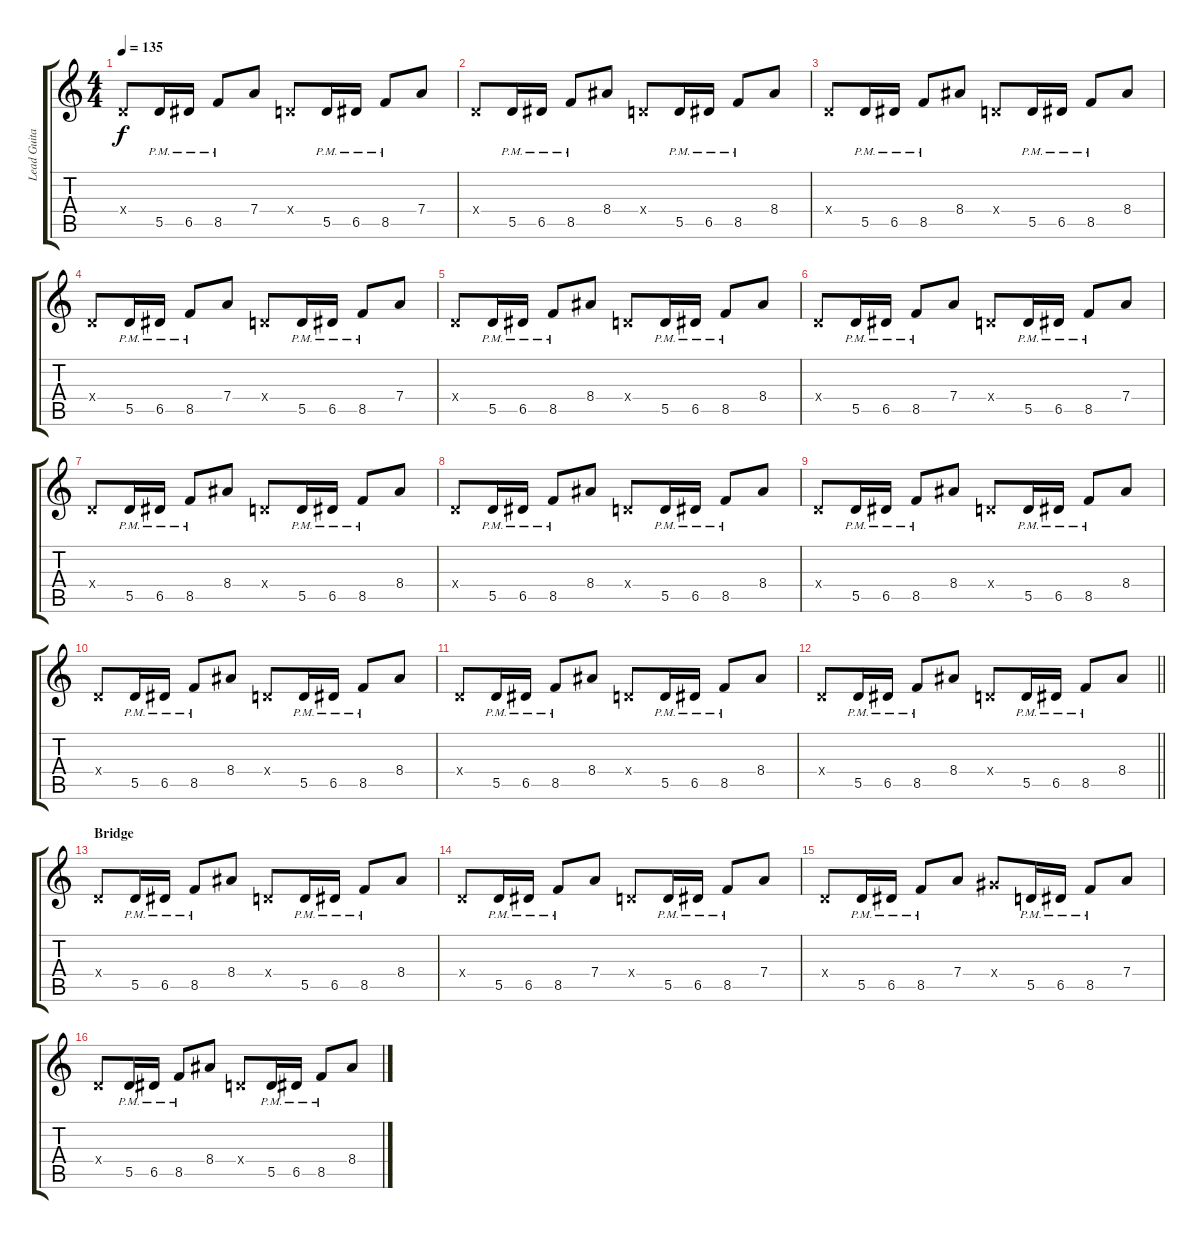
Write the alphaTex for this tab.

\track ("Lead Guitar" "Lead Guita") {instrument electricguitarclean}
\staff {score tabs}
\tuning (E4 B3 G3 D3 A2 E2) {hide}
\ts (4 4)
\tempo 135
\clef g2
\ks c
0.4{x}.8{dy f} 5.5{pm}.16 6.5{pm}.16 8.5{pm}.8 7.4.8 0.4{x}.8 5.5{pm}.16 6.5{pm}.16 8.5{pm}.8 7.4.8 |
0.4{x}.8 5.5{pm}.16 6.5{pm}.16 8.5{pm}.8 8.4.8 0.4{x}.8 5.5{pm}.16 6.5{pm}.16 8.5{pm}.8 8.4.8 |
0.4{x}.8 5.5{pm}.16 6.5{pm}.16 8.5{pm}.8 8.4.8 0.4{x}.8 5.5{pm}.16 6.5{pm}.16 8.5{pm}.8 8.4.8 |
0.4{x}.8 5.5{pm}.16 6.5{pm}.16 8.5{pm}.8 7.4.8 0.4{x}.8 5.5{pm}.16 6.5{pm}.16 8.5{pm}.8 7.4.8 |
0.4{x}.8 5.5{pm}.16 6.5{pm}.16 8.5{pm}.8 8.4.8 0.4{x}.8 5.5{pm}.16 6.5{pm}.16 8.5{pm}.8 8.4.8 |
0.4{x}.8 5.5{pm}.16 6.5{pm}.16 8.5{pm}.8 7.4.8 0.4{x}.8 5.5{pm}.16 6.5{pm}.16 8.5{pm}.8 7.4.8 |
0.4{x}.8 5.5{pm}.16 6.5{pm}.16 8.5{pm}.8 8.4.8 0.4{x}.8 5.5{pm}.16 6.5{pm}.16 8.5{pm}.8 8.4.8 |
0.4{x}.8 5.5{pm}.16 6.5{pm}.16 8.5{pm}.8 8.4.8 0.4{x}.8 5.5{pm}.16 6.5{pm}.16 8.5{pm}.8 8.4.8 |
0.4{x}.8 5.5{pm}.16 6.5{pm}.16 8.5{pm}.8 8.4.8 0.4{x}.8 5.5{pm}.16 6.5{pm}.16 8.5{pm}.8 8.4.8 |
0.4{x}.8 5.5{pm}.16 6.5{pm}.16 8.5{pm}.8 8.4.8 0.4{x}.8 5.5{pm}.16 6.5{pm}.16 8.5{pm}.8 8.4.8 |
0.4{x}.8 5.5{pm}.16 6.5{pm}.16 8.5{pm}.8 8.4.8 0.4{x}.8 5.5{pm}.16 6.5{pm}.16 8.5{pm}.8 8.4.8 |
\barLineRight lightlight
0.4{x}.8 5.5{pm}.16 6.5{pm}.16 8.5{pm}.8 8.4.8 0.4{x}.8 5.5{pm}.16 6.5{pm}.16 8.5{pm}.8 8.4.8 |
\section ("" "Bridge")
0.4{x}.8 5.5{pm}.16 6.5{pm}.16 8.5{pm}.8 8.4.8 0.4{x}.8 5.5{pm}.16 6.5{pm}.16 8.5{pm}.8 8.4.8 |
0.4{x}.8 5.5{pm}.16 6.5{pm}.16 8.5{pm}.8 7.4.8 0.4{x}.8 5.5{pm}.16 6.5{pm}.16 8.5{pm}.8 7.4.8 |
0.4{x}.8 5.5{pm}.16 6.5{pm}.16 8.5{pm}.8 7.4.8 6.4{x}.8 5.5{pm}.16 6.5{pm}.16 8.5{pm}.8 7.4.8 |
0.4{x}.8 5.5{pm}.16 6.5{pm}.16 8.5{pm}.8 8.4.8 0.4{x}.8 5.5{pm}.16 6.5{pm}.16 8.5{pm}.8 8.4.8
